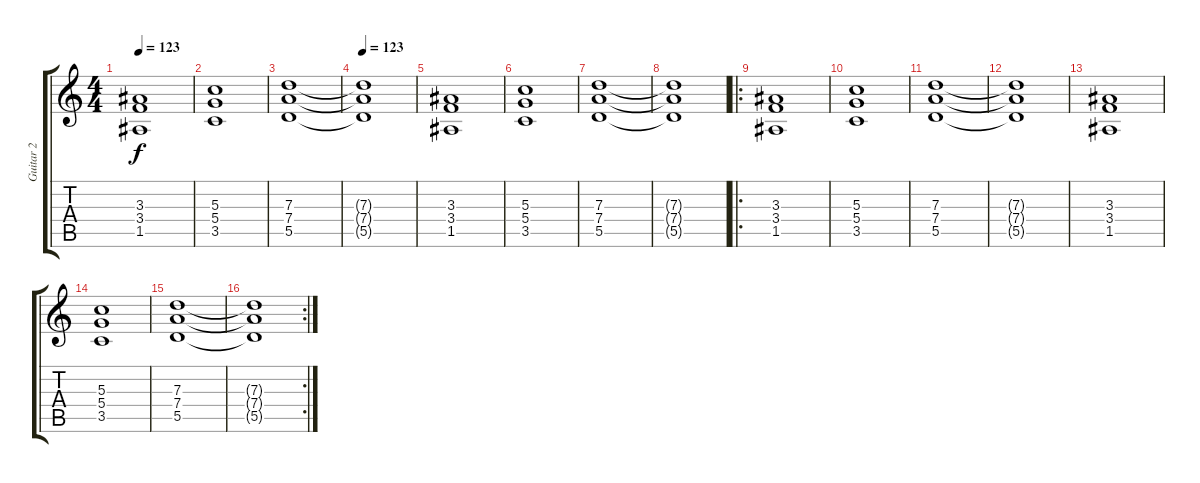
\track ("Guitar 2" "Guitar 2") {instrument distortionguitar}
\staff {score tabs}
\tuning (E4 B3 G3 D3 A2 E2) {hide}
\ts (4 4)
\tempo 123
\clef g2
\ks c
(3.3 3.4 1.5).1{dy f} |
(5.3 5.4 3.5).1 |
(7.3 7.4 5.5).1 |
\tempo 123
(7.3{t} 7.4{t} 5.5{t}).1 |
(3.3 3.4 1.5).1 |
(5.3 5.4 3.5).1 |
(7.3 7.4 5.5).1 |
(7.3{t} 7.4{t} 5.5{t}).1 |
\ro
(3.3 3.4 1.5).1 |
(5.3 5.4 3.5).1 |
(7.3 7.4 5.5).1 |
(7.3{t} 7.4{t} 5.5{t}).1 |
(3.3 3.4 1.5).1 |
(5.3 5.4 3.5).1 |
(7.3 7.4 5.5).1 |
\rc 2
(7.3{t} 7.4{t} 5.5{t}).1
